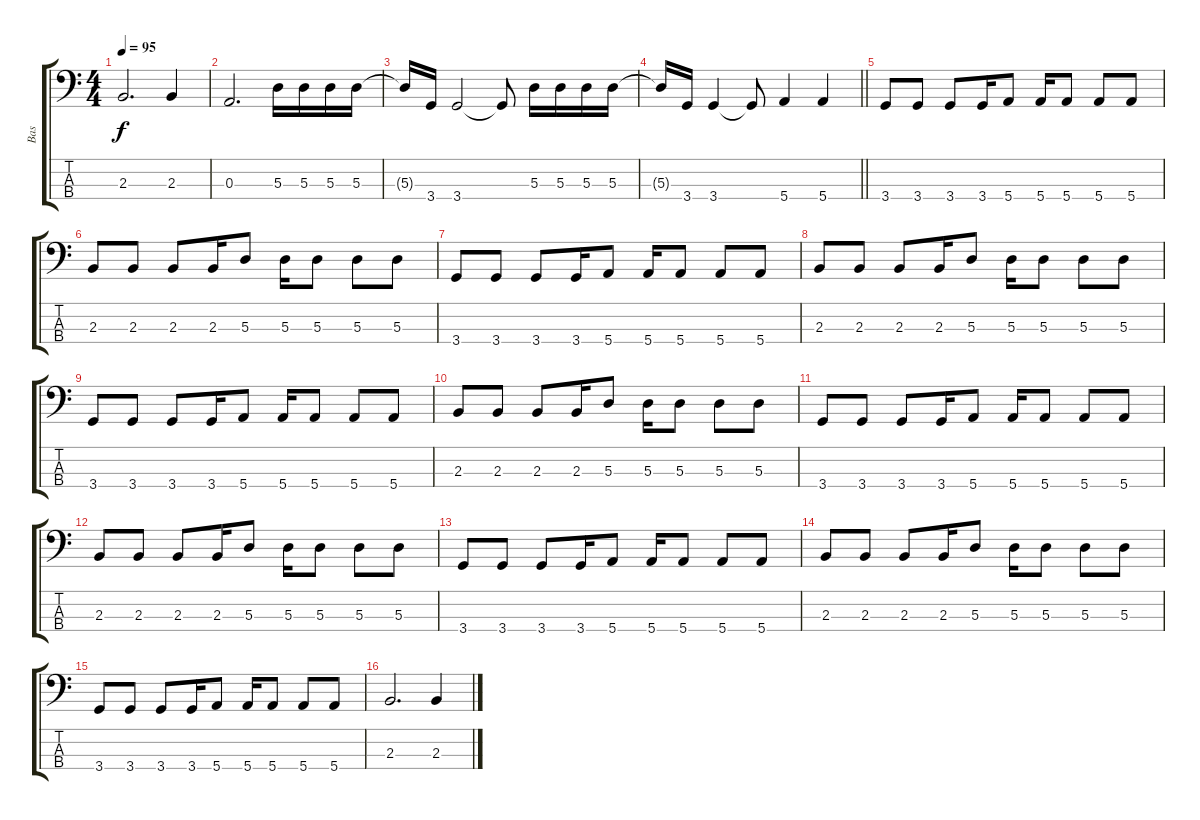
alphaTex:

\track ("Bas" "Bas") {instrument electricbassfinger}
\staff {score tabs}
\tuning (G2 D2 A1 E1) {hide}
\ts (4 4)
\tempo 95
\clef f4
\ks c
2.3.2{d dy f} 2.3.4 |
0.3.2{d} 5.3.16 5.3.16 5.3.16 5.3.16 |
5.3{t}.16 3.4.16 3.4.2 3.4{t}.8 5.3.16 5.3.16 5.3.16 5.3.16 |
\barLineRight lightlight
5.3{t}.16 3.4.16 3.4.4 3.4{t}.8 5.4.4 5.4.4 |
3.4.8{volume 13} 3.4.8 3.4.8 3.4.16 5.4.8 5.4.16 5.4.8 5.4.8 5.4.8 |
2.3.8 2.3.8 2.3.8 2.3.16 5.3.8 5.3.16 5.3.8 5.3.8 5.3.8 |
3.4.8{volume 13} 3.4.8 3.4.8 3.4.16 5.4.8 5.4.16 5.4.8 5.4.8 5.4.8 |
2.3.8 2.3.8 2.3.8 2.3.16 5.3.8 5.3.16 5.3.8 5.3.8 5.3.8 |
3.4.8{volume 13} 3.4.8 3.4.8 3.4.16 5.4.8 5.4.16 5.4.8 5.4.8 5.4.8 |
2.3.8 2.3.8 2.3.8 2.3.16 5.3.8 5.3.16 5.3.8 5.3.8 5.3.8 |
3.4.8{volume 13} 3.4.8 3.4.8 3.4.16 5.4.8 5.4.16 5.4.8 5.4.8 5.4.8 |
2.3.8 2.3.8 2.3.8 2.3.16 5.3.8 5.3.16 5.3.8 5.3.8 5.3.8 |
3.4.8{volume 13} 3.4.8 3.4.8 3.4.16 5.4.8 5.4.16 5.4.8 5.4.8 5.4.8 |
2.3.8 2.3.8 2.3.8 2.3.16 5.3.8 5.3.16 5.3.8 5.3.8 5.3.8 |
3.4.8{volume 13} 3.4.8 3.4.8 3.4.16 5.4.8 5.4.16 5.4.8 5.4.8 5.4.8 |
2.3.2{d volume 10} 2.3.4
